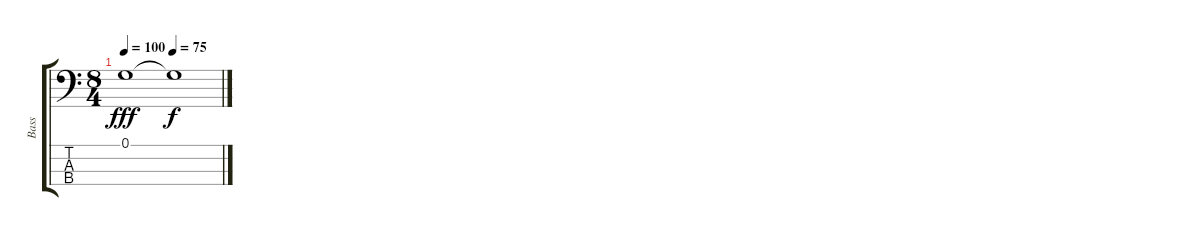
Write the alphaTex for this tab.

\track ("Bass" "Bass") {instrument electricbassfinger}
\staff {score tabs}
\tuning (G2 D2 A1 E1) {hide}
\ts (8 4)
\tempo 100
\tempo (75 0.5)
\clef f4
\ks c
0.1.1{dy fff} 0.1{t}.1{dy f}
